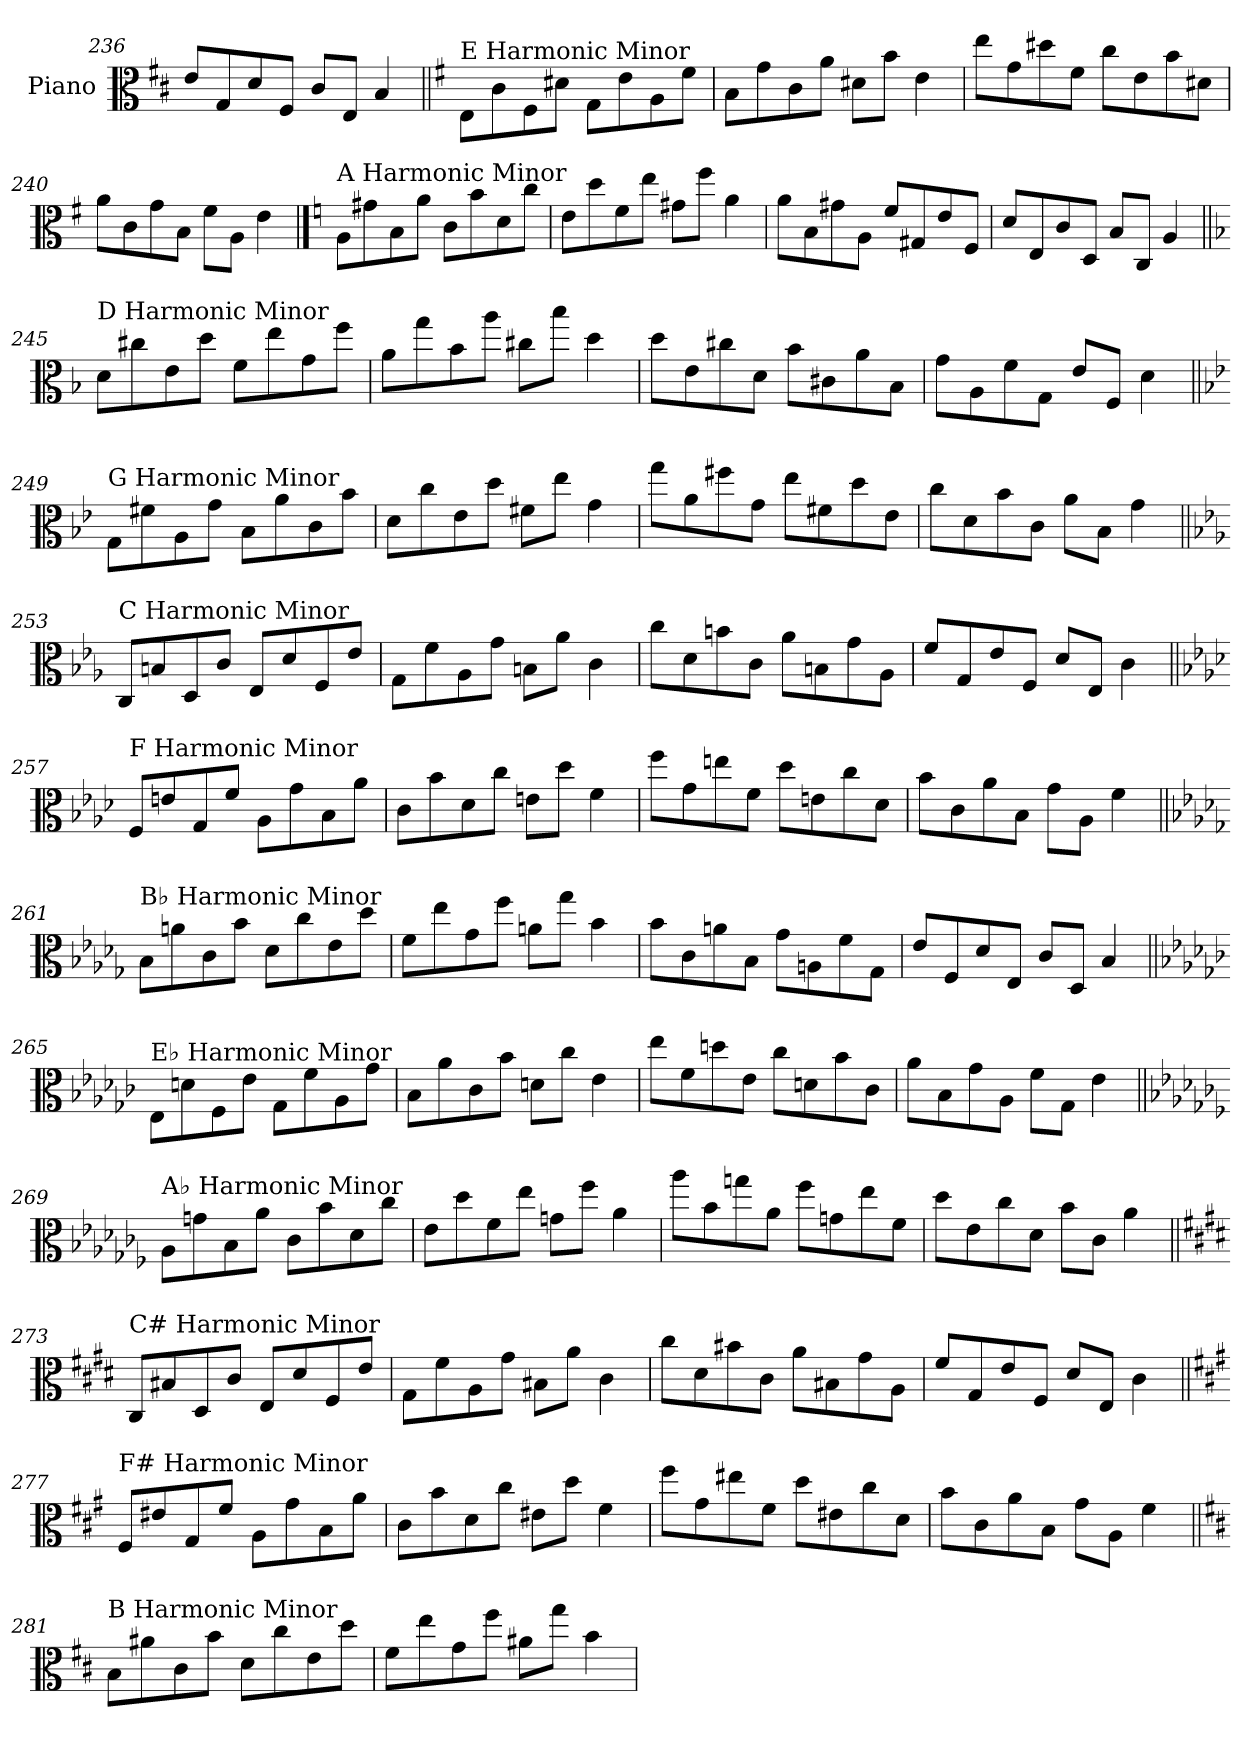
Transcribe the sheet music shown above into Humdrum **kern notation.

**kern
*part1
*staff1
*I"Piano
*I'Pno.
*clefC3
*k[f#c#]
=236
8e/L
8G/
8d/
8F#/J
8c#/L
8E/J
4B/
!!LO:LB:g=z
=237||
*k[f#]
!LO:TX:a:t=E Harmonic Minor
8E\L
8c\
8F#\
8d#X\J
8G\L
8e\
8A\
8f#\J
=238
8B\L
8g\
8c\
8a\J
8d#X\L
8b\J
4e\
=239
8ee\L
8g\
8dd#X\
8f#\J
8cc\L
8e\
8b\
8d#X\J
=240
8a\L
8c\
8g\
8B\J
8f#\L
8A\J
4e\
!!LO:PB:g=z
==241
*k[]
!LO:TX:a:t=A Harmonic Minor
8A\L
8g#X\
8B\
8a\J
8c\L
8b\
8d\
8cc\J
=242
8e\L
8dd\
8f\
8ee\J
8g#X\L
8ff\J
4a\
=243
8a\L
8B\
8g#X\
8A\J
8f/L
8G#X/
8e/
8F/J
=244
8d/L
8E/
8c/
8D/J
8B/L
8C/J
4A/
!!LO:LB:g=z
=245||
*k[b-]
!LO:TX:a:t=D Harmonic Minor
8d\L
8cc#X\
8e\
8dd\J
8f\L
8ee\
8g\
8ff\J
=246
8a\L
8gg\
8b-\
8aa\J
8cc#X\L
8bb-\J
4dd\
=247
8dd\L
8e\
8cc#X\
8d\J
8b-\L
8c#X\
8a\
8B-\J
=248
8g\L
8A\
8f\
8G\J
8e/L
8F/J
4d\
!!LO:LB:g=z
=249||
*k[b-e-]
!LO:TX:a:t=G Harmonic Minor
8G\L
8f#X\
8A\
8g\J
8B-\L
8a\
8c\
8b-\J
=250
8d\L
8cc\
8e-\
8dd\J
8f#X\L
8ee-\J
4g\
=251
8gg\L
8a\
8ff#X\
8g\J
8ee-\L
8f#X\
8dd\
8e-\J
=252
8cc\L
8d\
8b-\
8c\J
8a\L
8B-\J
4g\
!!LO:LB:g=z
=253||
*k[b-e-a-]
!LO:TX:a:t=C Harmonic Minor
8C/L
8Bn/
8D/
8c/J
8E-/L
8d/
8F/
8e-/J
=254
8G\L
8f\
8A-\
8g\J
8Bn\L
8a-\J
4c\
=255
8cc\L
8d\
8bn\
8c\J
8a-\L
8Bn\
8g\
8A-\J
=256
8f/L
8G/
8e-/
8F/J
8d/L
8E-/J
4c\
!!LO:LB:g=z
=257||
*k[b-e-a-d-]
!LO:TX:a:t=F Harmonic Minor
8F/L
8en/
8G/
8f/J
8A-\L
8g\
8B-\
8a-\J
=258
8c\L
8b-\
8d-\
8cc\J
8en\L
8dd-\J
4f\
=259
8ff\L
8g\
8een\
8f\J
8dd-\L
8en\
8cc\
8d-\J
=260
8b-\L
8c\
8a-\
8B-\J
8g\L
8A-\J
4f\
!!LO:LB:g=z
=261||
*k[b-e-a-d-g-]
!LO:TX:a:t=B♭ Harmonic Minor
8B-\L
8an\
8c\
8b-\J
8d-\L
8cc\
8e-\
8dd-\J
=262
8f\L
8ee-\
8g-\
8ff\J
8an\L
8gg-\J
4b-\
=263
8b-\L
8c\
8an\
8B-\J
8g-\L
8An\
8f\
8G-\J
=264
8e-/L
8F/
8d-/
8E-/J
8c/L
8D-/J
4B-/
!!LO:PB:g=z
=265||
*k[b-e-a-d-g-c-]
!LO:TX:a:t=E♭ Harmonic Minor
8E-\L
8dn\
8F\
8e-\J
8G-\L
8f\
8A-\
8g-\J
=266
8B-\L
8a-\
8c-\
8b-\J
8dn\L
8cc-\J
4e-\
=267
8ee-\L
8f\
8ddn\
8e-\J
8cc-\L
8dn\
8b-\
8c-\J
=268
8a-\L
8B-\
8g-\
8A-\J
8f\L
8G-\J
4e-\
!!LO:LB:g=z
=269||
*k[b-e-a-d-g-c-f-]
!LO:TX:a:t=A♭ Harmonic Minor
8A-\L
8gn\
8B-\
8a-\J
8c-\L
8b-\
8d-\
8cc-\J
=270
8e-\L
8dd-\
8f-\
8ee-\J
8gn\L
8ff-\J
4a-\
=271
8aa-\L
8b-\
8ggn\
8a-\J
8ff-\L
8gn\
8ee-\
8f-\J
=272
8dd-\L
8e-\
8cc-\
8d-\J
8b-\L
8c-\J
4a-\
!!LO:LB:g=z
=273||
*k[f#c#g#d#]
!LO:TX:a:t=C# Harmonic Minor
8C#/L
8B#X/
8D#/
8c#/J
8E/L
8d#/
8F#/
8e/J
=274
8G#\L
8f#\
8A\
8g#\J
8B#X\L
8a\J
4c#\
=275
8cc#\L
8d#\
8b#X\
8c#\J
8a\L
8B#X\
8g#\
8A\J
=276
8f#/L
8G#/
8e/
8F#/J
8d#/L
8E/J
4c#\
!!LO:LB:g=z
=277||
*k[f#c#g#]
!LO:TX:a:t=F# Harmonic Minor
8F#/L
8e#X/
8G#/
8f#/J
8A\L
8g#\
8B\
8a\J
=278
8c#\L
8b\
8d\
8cc#\J
8e#X\L
8dd\J
4f#\
=279
8ff#\L
8g#\
8ee#X\
8f#\J
8dd\L
8e#X\
8cc#\
8d\J
=280
8b\L
8c#\
8a\
8B\J
8g#\L
8A\J
4f#\
!!LO:LB:g=z
=281||
*k[f#c#]
!LO:TX:a:t=B Harmonic Minor
8B\L
8a#X\
8c#\
8b\J
8d\L
8cc#\
8e\
8dd\J
=282
8f#\L
8ee\
8g\
8ff#\J
8a#X\L
8gg\J
4b\
=
*-
